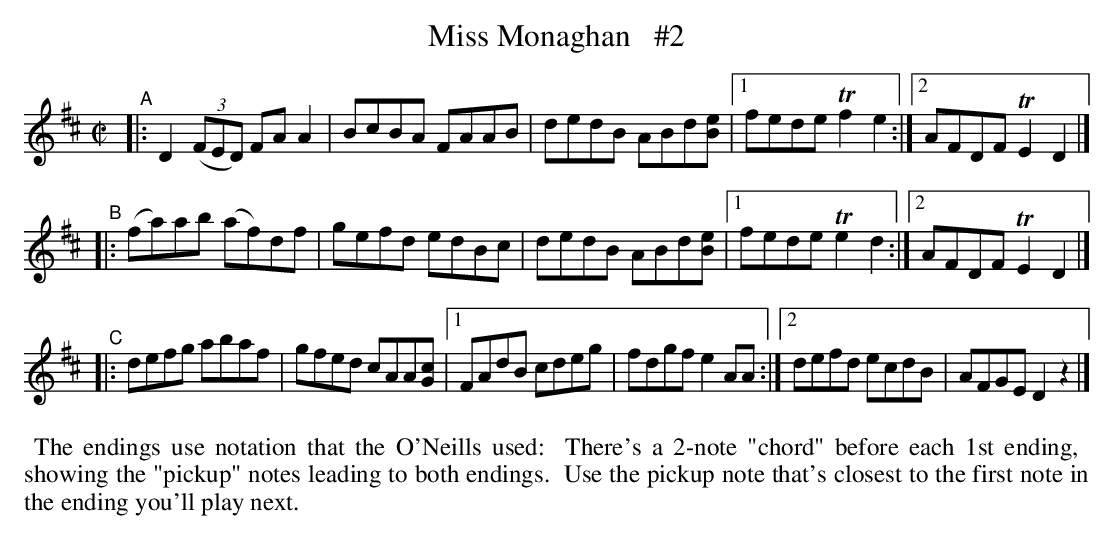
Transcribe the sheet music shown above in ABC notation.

X:1
T: Miss Monaghan   #2
M: C|
L: 1/8
K: D
"^A"\
|: D2(3(FED) FAA2 | BcBA FAAB | dedB ABd[eB] |[1 fede Tf2e2 :|[2 AFDF TE2D2 |]
"^B"\
|: (fa)ab (af)df | gefd edBc | dedB ABd[eB] |[1 fede Te2d2 :|[2 AFDF TE2D2 |]
"^C"\
|: defg abaf | gfed cAA[Gc] |[1 FAdB cdeg | fdgf e2AA :|[2 defd ecdB | AFGED2 z2 |]
